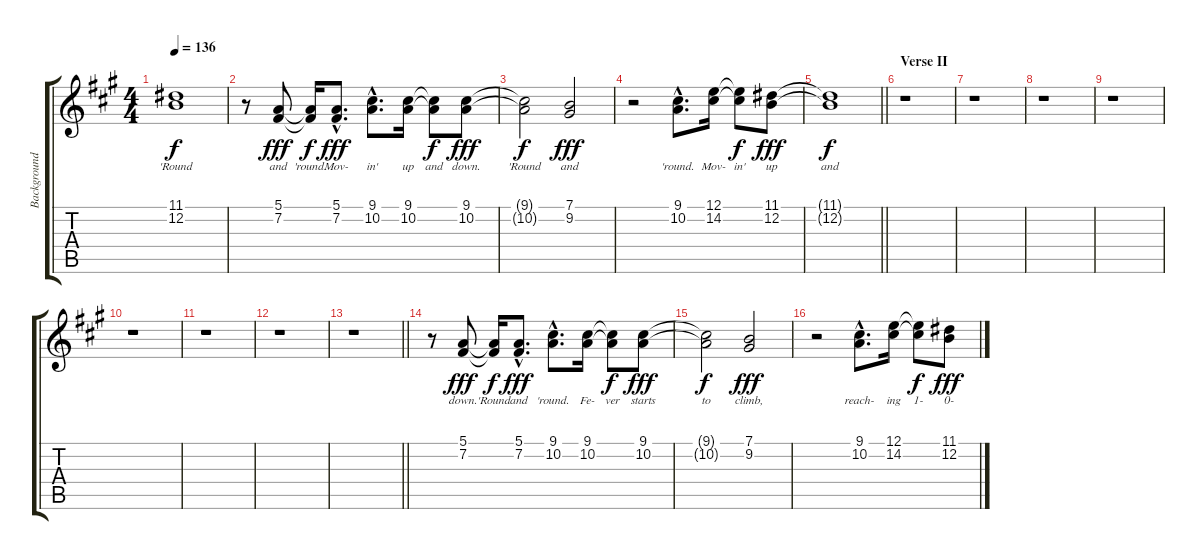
\track ("Background Vocals" "Background") {instrument choiraahs}
\staff {score tabs}
\tuning (E4 B3 G3 D3 A2 E2) {hide}
\ts (4 4)
\tempo 136
\clef g2
\ks a
(11.1{t} 12.2{t}).1{lyrics (0 "'Round") lyrics (1 "") lyrics (2 "") lyrics (3 "") lyrics (4 "") dy f} |
r.8 (5.1 7.2).8{lyrics (0 "and") lyrics (1 "") lyrics (2 "") lyrics (3 "") lyrics (4 "") dy fff} (5.1{t} 7.2{t}).16{lyrics (0 "'round.") lyrics (1 "") lyrics (2 "") lyrics (3 "") lyrics (4 "") dy f} (5.1{hac} 7.2{hac}).8{d lyrics (0 "Mov-") lyrics (1 "") lyrics (2 "") lyrics (3 "") lyrics (4 "") dy fff} (9.1{hac} 10.2{hac}).8{d lyrics (0 "in'") lyrics (1 "") lyrics (2 "") lyrics (3 "") lyrics (4 "")} (9.1 10.2).16{lyrics (0 "up") lyrics (1 "") lyrics (2 "") lyrics (3 "") lyrics (4 "")} (9.1{t} 10.2{t}).8{lyrics (0 "and") lyrics (1 "") lyrics (2 "") lyrics (3 "") lyrics (4 "") dy f} (9.1 10.2).8{lyrics (0 "down.") lyrics (1 "") lyrics (2 "") lyrics (3 "") lyrics (4 "") dy fff} |
(9.1{t} 10.2{t}).2{lyrics (0 "'Round") lyrics (1 "") lyrics (2 "") lyrics (3 "") lyrics (4 "") dy f} (7.1 9.2).2{lyrics (0 "and") lyrics (1 "") lyrics (2 "") lyrics (3 "") lyrics (4 "") dy fff} |
r.2 (9.1{hac} 10.2{hac}).8{d lyrics (0 "'round.") lyrics (1 "") lyrics (2 "") lyrics (3 "") lyrics (4 "")} (12.1 14.2).16{lyrics (0 "Mov-") lyrics (1 "") lyrics (2 "") lyrics (3 "") lyrics (4 "")} (12.1{t} 14.2{t}).8{lyrics (0 "in'") lyrics (1 "") lyrics (2 "") lyrics (3 "") lyrics (4 "") dy f} (11.1 12.2).8{lyrics (0 "up") lyrics (1 "") lyrics (2 "") lyrics (3 "") lyrics (4 "") dy fff} |
\barLineRight lightlight
(11.1{t} 12.2{t}).1{lyrics (0 "and") lyrics (1 "") lyrics (2 "") lyrics (3 "") lyrics (4 "") dy f} |
\section ("" "Verse II")
r.1 |
r.1 |
r.1 |
r.1 |
r.1 |
r.1 |
r.1 |
\barLineRight lightlight
r.1 |
r.8 (5.1 7.2).8{lyrics (0 "down.") lyrics (1 "") lyrics (2 "") lyrics (3 "") lyrics (4 "") dy fff} (5.1{t} 7.2{t}).16{lyrics (0 "'Round") lyrics (1 "") lyrics (2 "") lyrics (3 "") lyrics (4 "") dy f} (5.1{hac} 7.2{hac}).8{d lyrics (0 "and") lyrics (1 "") lyrics (2 "") lyrics (3 "") lyrics (4 "") dy fff} (9.1{hac} 10.2{hac}).8{d lyrics (0 "'round.") lyrics (1 "") lyrics (2 "") lyrics (3 "") lyrics (4 "")} (9.1 10.2).16{lyrics (0 "Fe-") lyrics (1 "") lyrics (2 "") lyrics (3 "") lyrics (4 "")} (9.1{t} 10.2{t}).8{lyrics (0 "ver") lyrics (1 "") lyrics (2 "") lyrics (3 "") lyrics (4 "") dy f} (9.1 10.2).8{lyrics (0 "starts") lyrics (1 "") lyrics (2 "") lyrics (3 "") lyrics (4 "") dy fff} |
(9.1{t} 10.2{t}).2{lyrics (0 "to") lyrics (1 "") lyrics (2 "") lyrics (3 "") lyrics (4 "") dy f} (7.1 9.2).2{lyrics (0 "climb,") lyrics (1 "") lyrics (2 "") lyrics (3 "") lyrics (4 "") dy fff} |
r.2 (9.1{hac} 10.2{hac}).8{d lyrics (0 "reach-") lyrics (1 "") lyrics (2 "") lyrics (3 "") lyrics (4 "")} (12.1 14.2).16{lyrics (0 "ing") lyrics (1 "") lyrics (2 "") lyrics (3 "") lyrics (4 "")} (12.1{t} 14.2{t}).8{lyrics (0 "1-") lyrics (1 "") lyrics (2 "") lyrics (3 "") lyrics (4 "") dy f} (11.1 12.2).8{lyrics (0 "0-") lyrics (1 "") lyrics (2 "") lyrics (3 "") lyrics (4 "") dy fff}
